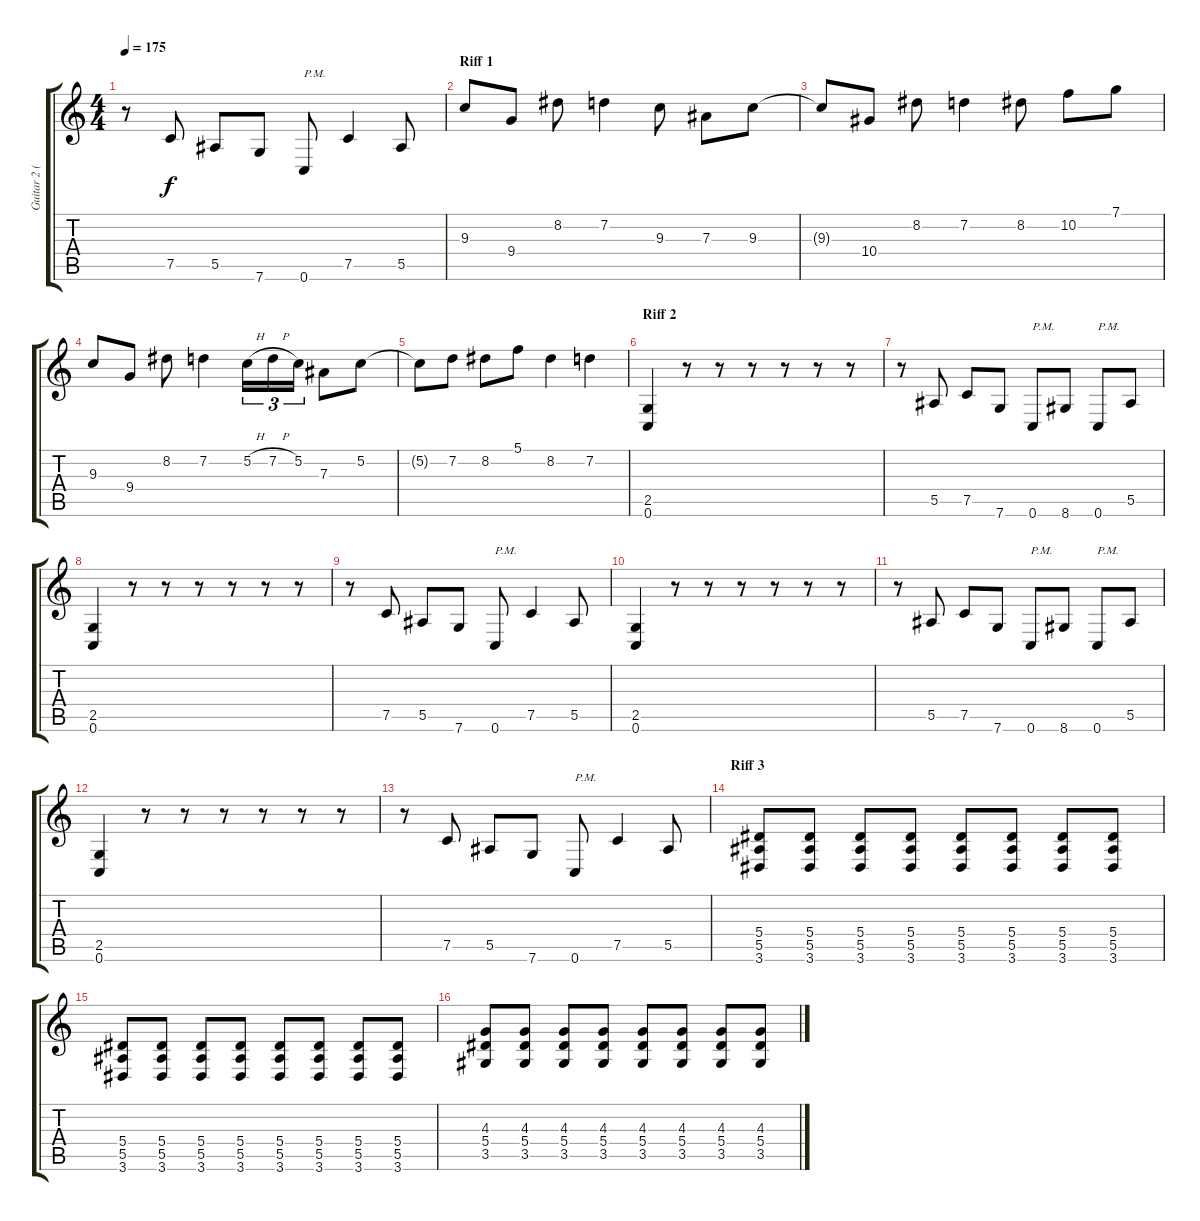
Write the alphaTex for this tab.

\track ("Guitar 2 (Lead)" "Guitar 2 (") {instrument distortionguitar}
\staff {score tabs}
\tuning (C4 G3 Eb3 Bb2 F2 C2) {hide}
\ts (4 4)
\tempo 175
\clef g2
\ks c
r.8{dy f} 7.5.8 5.5.8 7.6.8 0.6.8{txt "P.M."} 7.5.4 5.5.8 |
\section ("" "Riff 1")
9.3.8 9.4.8 8.2.8 7.2.4 9.3.8 7.3.8 9.3.8 |
9.3{t}.8 10.4.8 8.2.8 7.2.4 8.2.8 10.2.8 7.1.8 |
9.3.8 9.4.8 8.2.8 7.2.4 5.2{h}.16{tu (3 2)} 7.2{h}.16{tu (3 2)} 5.2.16{tu (3 2)} 7.3.8 5.2.8 |
5.2{t}.8 7.2.8 8.2.8 5.1.8 8.2.4 7.2.4 |
\section ("" "Riff 2")
(2.5 0.6).4 r.8 r.8 r.8 r.8 r.8 r.8 |
r.8 5.5.8 7.5.8 7.6.8 0.6.8{txt "P.M."} 8.6.8 0.6.8{txt "P.M."} 5.5.8 |
(2.5 0.6).4 r.8 r.8 r.8 r.8 r.8 r.8 |
r.8 7.5.8 5.5.8 7.6.8 0.6.8{txt "P.M."} 7.5.4 5.5.8 |
(2.5 0.6).4 r.8 r.8 r.8 r.8 r.8 r.8 |
r.8 5.5.8 7.5.8 7.6.8 0.6.8{txt "P.M."} 8.6.8 0.6.8{txt "P.M."} 5.5.8 |
(2.5 0.6).4 r.8 r.8 r.8 r.8 r.8 r.8 |
r.8 7.5.8 5.5.8 7.6.8 0.6.8{txt "P.M."} 7.5.4 5.5.8 |
\section ("" "Riff 3")
(5.4 5.5 3.6).8 (5.4 5.5 3.6).8 (5.4 5.5 3.6).8 (5.4 5.5 3.6).8 (5.4 5.5 3.6).8 (5.4 5.5 3.6).8 (5.4 5.5 3.6).8 (5.4 5.5 3.6).8 |
(5.4 5.5 3.6).8 (5.4 5.5 3.6).8 (5.4 5.5 3.6).8 (5.4 5.5 3.6).8 (5.4 5.5 3.6).8 (5.4 5.5 3.6).8 (5.4 5.5 3.6).8 (5.4 5.5 3.6).8 |
(4.3 5.4 3.5).8 (4.3 5.4 3.5).8 (4.3 5.4 3.5).8 (4.3 5.4 3.5).8 (4.3 5.4 3.5).8 (4.3 5.4 3.5).8 (4.3 5.4 3.5).8 (4.3 5.4 3.5).8
